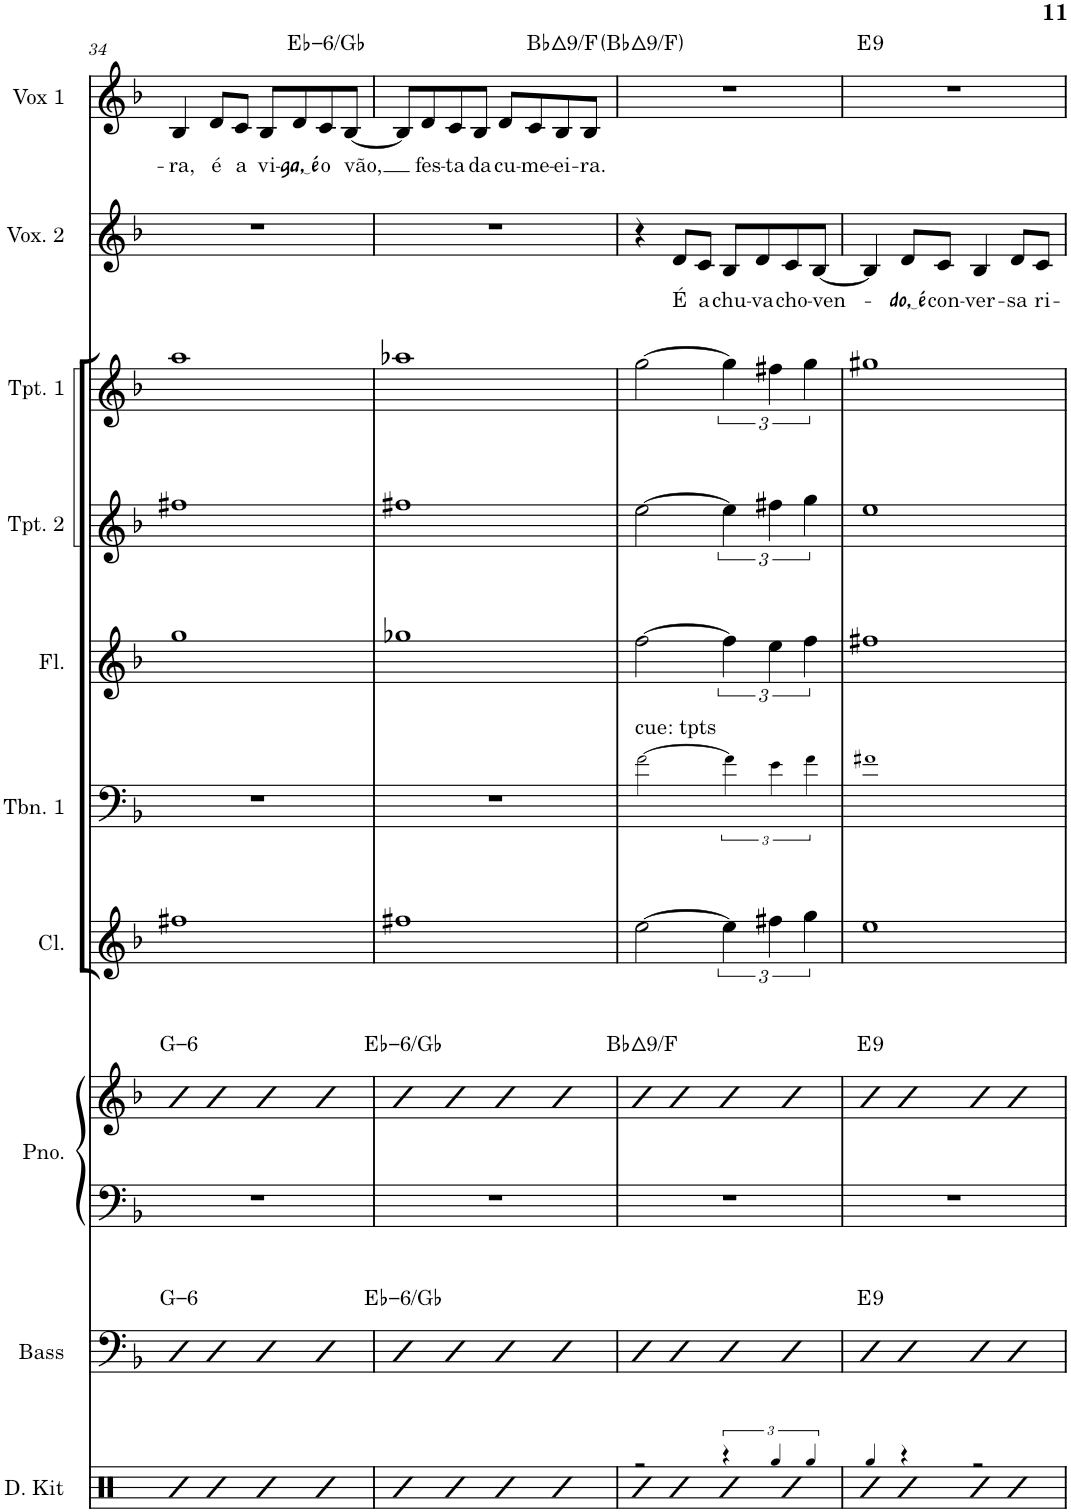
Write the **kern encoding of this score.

**kern	**kern	**harte	**kern	**kern	**harte	**kern	**kern	**kern	**kern	**kern	**kern	**text	**kern	**text	**harte
*part10	*part9	*part9	*part8	*part8	*part8	*part7	*part6	*part5	*part4	*part3	*part2	*part2	*part1	*part1	*part1
*staff11	*staff10	*	*staff9	*staff8	*	*staff7	*staff6	*staff5	*staff4	*staff3	*staff2	*staff2	*staff1	*staff1	*
*I"Drum Kit	*I"Acoustic Bass	*	*I"Piano	*	*	*I"Baritone Saxophone	*I"Trombone 1	*I"Flute Tenor Saxophone	*I"Trumpet 2	*I"Trumpet 1	*I"Voice 2	*	*I"Voice 1	*	*
*I'D. Kit	*I'Bass	*	*I'Pno.	*	*	*I'Bari	*I'Tbn. 1	*I'T. Sax.	*I'Tpt. 2	*I'Tpt. 1	*	*	*	*	*
!!LO:PB:g=z
*clefX	*clefF4	*	*clefF4	*clefG2	*	*clefG2	*clefF4	*clefG2	*clefG2	*clefG2	*clefG2	*	*clefG2	*	*
*	*Trd7c12	*	*	*	*	*Trd1c2	*	*Trd8c14	*Trd1c2	*Trd1c2	*	*	*	*	*
*k[]	*k[b-]	*	*k[b-]	*k[b-]	*	*k[b-]	*k[b-]	*k[b-]	*k[b-]	*k[b-]	*k[b-]	*	*k[b-]	*	*
*M4/4	*M4/4	*	*M4/4	*M4/4	*	*M4/4	*M4/4	*M4/4	*M4/4	*M4/4	*M4/4	*	*M4/4	*	*
=34	=34	=34	=34	=34	=34	=34	=34	=34	=34	=34	=34	=34	=34	=34	=34
!	!	!LO:H:kt=6	!	!	!LO:H:kt=6	!	!	!	!	!	!	!	!	!LO:LY:b	!
4R	4bb-	G:min6	1r	4b-	G:min6	1ff#X	1r	1gg	1ff#X	1aa	1r	.	4B-/	-ra,	.
!	!	!	!	!	!	!	!	!	!	!	!	!	!	!LO:LY:b	!
4R	4bb-	.	.	4b-	.	.	.	.	.	.	.	.	8d/L	é	.
!	!	!	!	!	!	!	!	!	!	!	!	!	!	!LO:LY:b	!
.	.	.	.	.	.	.	.	.	.	.	.	.	8c/J	a	.
!	!	!	!	!	!	!	!	!	!	!	!	!	!	!LO:LY:b	!
4R	4bb-	.	.	4b-	.	.	.	.	.	.	.	.	8B-/L	vi-	.
!	!	!	!	!	!	!	!	!	!	!	!	!	!	!LO:LY:b	!
.	.	.	.	.	.	.	.	.	.	.	.	.	8d/	ga, é	.
!	!	!	!	!	!	!	!	!	!	!	!	!	!	!LO:LY:b	!LO:H:kt=6
4R	4bb-	.	.	4b-	.	.	.	.	.	.	.	.	8c/	o	Eb:min6/b3
!	!	!	!	!	!	!	!	!	!	!	!	!	!	!LO:LY:b	!
.	.	.	.	.	.	.	.	.	.	.	.	.	[8B-/J	vão,	.
=35	=35	=35	=35	=35	=35	=35	=35	=35	=35	=35	=35	=35	=35	=35	=35
!	!	!LO:H:kt=6	!	!	!LO:H:kt=6	!	!	!	!	!	!	!	!	!	!
4R	4bb-	Eb:min6/b3	1r	4b-	Eb:min6/b3	1ff#X	1r	1gg-X	1ff#X	1aa-X	1r	.	8B-/L]	.	.
!	!	!	!	!	!	!	!	!	!	!	!	!	!	!LO:LY:b	!
.	.	.	.	.	.	.	.	.	.	.	.	.	8d/	fes-	.
!	!	!	!	!	!	!	!	!	!	!	!	!	!	!LO:LY:b	!
4R	4bb-	.	.	4b-	.	.	.	.	.	.	.	.	8c/	-ta	.
!	!	!	!	!	!	!	!	!	!	!	!	!	!	!LO:LY:b	!
.	.	.	.	.	.	.	.	.	.	.	.	.	8B-/J	da	.
!	!	!	!	!	!	!	!	!	!	!	!	!	!	!LO:LY:b	!
4R	4bb-	.	.	4b-	.	.	.	.	.	.	.	.	8d/L	cu-	.
!	!	!	!	!	!	!	!	!	!	!	!	!	!	!LO:LY:b	!
.	.	.	.	.	.	.	.	.	.	.	.	.	8c/	-me-	.
!	!	!	!	!	!	!	!	!	!	!	!	!	!	!LO:LY:b	!LO:H:kt=9
4R	4bb-	.	.	4b-	.	.	.	.	.	.	.	.	8B-/	ei-	Bb:maj9/5
!	!	!	!	!	!	!	!	!	!	!	!	!	!	!LO:LY:b	!
.	.	.	.	.	.	.	.	.	.	.	.	.	8B-/J	-ra.	.
=36	=36	=36	=36	=36	=36	=36	=36	=36	=36	=36	=36	=36	=36	=36	=36
*^	*	*	*	*	*	*	*	*	*	*	*	*	*	*	*
!	!	!	!	!	!	!LO:H:kt=9	!	!LO:TX:a:t=cue&colon; tpts	!	!	!	!	!	!	!	!LO:H:kt=9
4R	2r	4bb-	.	1r	4b-	Bb:maj9/5	[2ee\	2f\	[2ff\	[2ee\	[2gg\	4r	.	1r	.	Bb:maj9/5
!	!	!	!	!	!	!	!	!	!	!	!	!	!LO:LY:b	!	!	!
4R	.	4bb-	.	.	4b-	.	.	.	.	.	.	8d/L	É	.	.	.
!	!	!	!	!	!	!	!	!	!	!	!	!	!LO:LY:b	!	!	!
.	.	.	.	.	.	.	.	.	.	.	.	8c/J	a	.	.	.
!	!	!	!	!	!	!	!	!	!	!	!	!	!LO:LY:b	!	!	!
4R	6r	4bb-	.	.	4b-	.	6ee\]	6f\	6ff\]	6ee\]	6gg\]	8B-/L	chu-	.	.	.
!	!	!	!	!	!	!	!	!	!	!	!	!	!LO:LY:b	!	!	!
.	.	.	.	.	.	.	.	.	.	.	.	8d/	-va	.	.	.
.	6Rgg/	.	.	.	.	.	6ff#X\	6e\	6ee\	6ff#X\	6ff#X\	.	.	.	.	.
!	!	!	!	!	!	!	!	!	!	!	!	!	!LO:LY:b	!	!	!
4R	.	4bb-	.	.	4b-	.	.	.	.	.	.	8c/	cho-	.	.	.
.	6Rgg/	.	.	.	.	.	6gg\	6f\	6ff\	6gg\	6gg\	.	.	.	.	.
!	!	!	!	!	!	!	!	!	!	!	!	!	!LO:LY:b	!	!	!
.	.	.	.	.	.	.	.	.	.	.	.	[8B-/J	-ven-	.	.	.
=37	=37	=37	=37	=37	=37	=37	=37	=37	=37	=37	=37	=37	=37	=37	=37	=37
!	!	!	!LO:H:kt=9	!	!	!LO:H:kt=9	!	!	!	!	!	!	!	!	!	!LO:H:kt=9
4R	4Rgg/	4bb-	E:9	1r	4b-	E:9	1ee	1f#X	1ff#X	1ee	1gg#X	4B-/]	.	1r	.	E:9
!	!	!	!	!	!	!	!	!	!	!	!	!	!LO:LY:b	!	!	!
4R	4r	4bb-	.	.	4b-	.	.	.	.	.	.	8d/L	do, é	.	.	.
!	!	!	!	!	!	!	!	!	!	!	!	!	!LO:LY:b	!	!	!
.	.	.	.	.	.	.	.	.	.	.	.	8c/J	con-	.	.	.
!	!	!	!	!	!	!	!	!	!	!	!	!	!LO:LY:b	!	!	!
4R	2r	4bb-	.	.	4b-	.	.	.	.	.	.	4B-/	-ver-	.	.	.
!	!	!	!	!	!	!	!	!	!	!	!	!	!LO:LY:b	!	!	!
4R	.	4bb-	.	.	4b-	.	.	.	.	.	.	8d/L	sa	.	.	.
!	!	!	!	!	!	!	!	!	!	!	!	!	!LO:LY:b	!	!	!
.	.	.	.	.	.	.	.	.	.	.	.	8c/J	ri-	.	.	.
*v	*v	*	*	*	*	*	*	*	*	*	*	*	*	*	*	*
=	=	=	=	=	=	=	=	=	=	=	=	=	=	=	=
*-	*-	*-	*-	*-	*-	*-	*-	*-	*-	*-	*-	*-	*-	*-	*-
